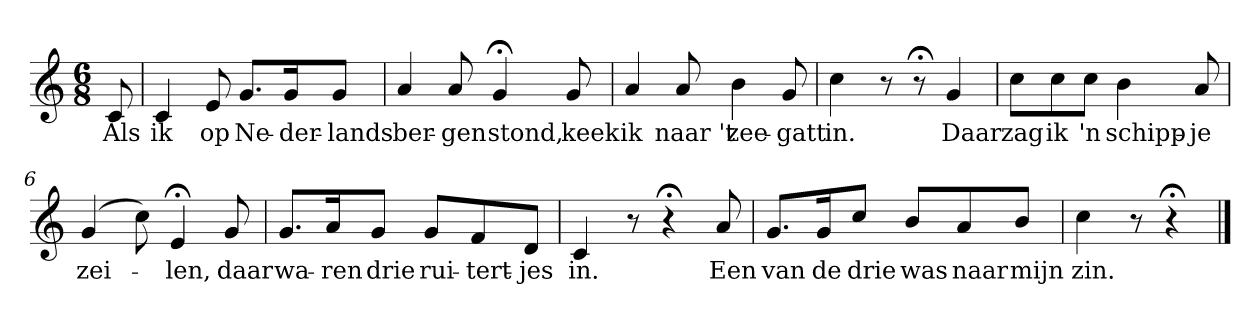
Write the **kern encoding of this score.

**kern	**text
*part1	*part1
*staff1	*staff1
*k[]	*
*C:	*
*M6/8	*
*MM120	*
=	=
8c	Als
=1	=1
4c	ik
8e	op
8.gL	Ne-
16gK	-der-
8gJ	-lands
=2	=2
4a	ber-
8a	-gen
4g;<	stond,
8g	keek
=3	=3
4a	ik
8a	naar 't
4b	zee-
8g	-gatt
=4	=4
4cc	in.
8r	.
8r;<	.
4g	Daar
=5	=5
8ccL	zag
8cc	ik
8ccJ	'n
4b	schipp-
8a	-je
=6	=6
(4g	zei-
8cc)	.
4e;<	-len,
8g	daar
=7	=7
8.gL	wa-
16aK	-ren
8gJ	drie
8gL	rui-
8f	-tert-
8dJ	-jes
=8	=8
4c	in.
8r	.
4r;<	.
8a	Een
=9	=9
8.gL	van
16gK	de
8ccJ	drie
8bL	was
8a	naar
8bJ	mijn
=10	=10
4cc	zin.
8r	.
4r;<	.
==	==
*-	*-
